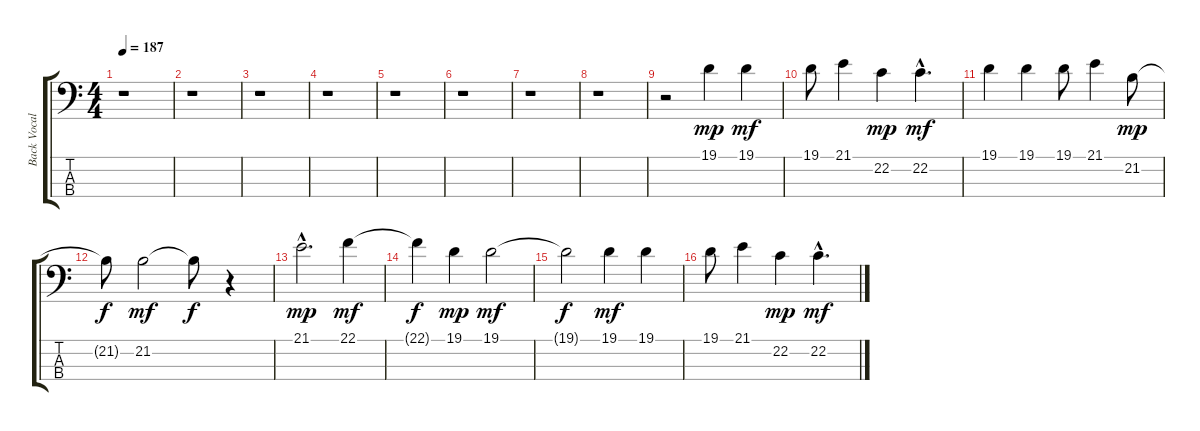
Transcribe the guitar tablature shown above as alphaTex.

\track ("Back Vocals" "Back Vocal") {instrument bassoon}
\staff {score tabs}
\tuning (G2 D2 A1 E1) {hide}
\ts (4 4)
\tempo 187
\clef f4
\ks c
r.1{dy f} |
r.1 |
r.1 |
r.1 |
r.1 |
r.1 |
r.1 |
r.1 |
r.2 19.1.4{dy mp} 19.1.4{dy mf} |
19.1.8 21.1.4 22.2.4{dy mp} 22.2{hac}.4{d dy mf} |
19.1.4 19.1.4 19.1.8 21.1.4 21.2.8{dy mp} |
21.2{t}.8{dy f} 21.2.2{dy mf} 21.2{t}.8{dy f} r.4 |
21.1{hac}.2{d dy mp} 22.1.4{dy mf} |
22.1{t}.4{dy f} 19.1.4{dy mp} 19.1.2{dy mf} |
19.1{t}.2{dy f} 19.1.4{dy mf} 19.1.4 |
19.1.8 21.1.4 22.2.4{dy mp} 22.2{hac}.4{d dy mf}
